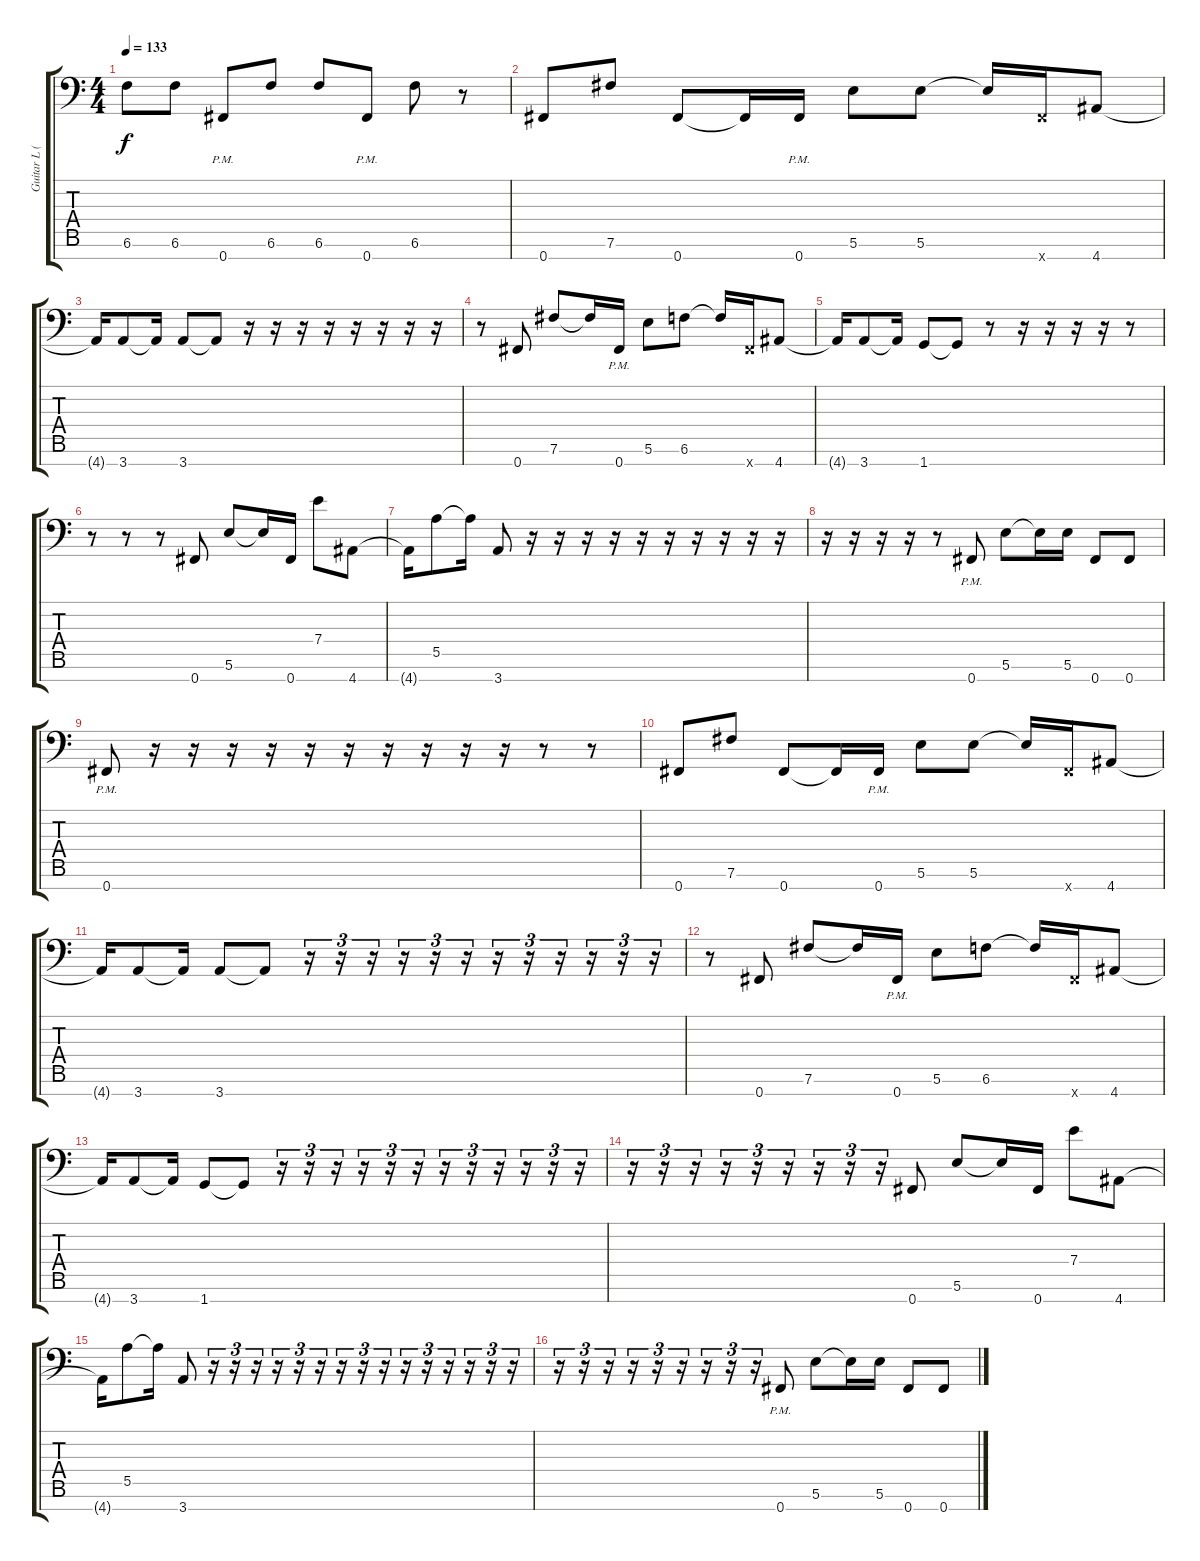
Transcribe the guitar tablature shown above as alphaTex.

\track ("Guitar L (Bottom 7)" "Guitar L (") {instrument distortionguitar}
\staff {score tabs}
\tuning (B3 G3 D3 A2 E2 B1 Gb1) {hide}
\ts (4 4)
\tempo 133
\clef f4
\ks c
6.6.8{dy f} 6.6.8 0.7{pm}.8 6.6.8 6.6.8 0.7{pm}.8 6.6.8 r.8 |
0.7.8 7.6.8 0.7.8 0.7{t}.16 0.7{pm}.16 5.6.8 5.6.8 5.6{t}.16 0.7{x}.16 4.7.8 |
4.7{t}.16 3.7.8 3.7{t}.16 3.7.8 3.7{t}.8 r.16 r.16 r.16 r.16 r.16 r.16 r.16 r.16 |
r.8 0.7.8 7.6.8 7.6{t}.16 0.7{pm}.16 5.6.8 6.6.8 6.6{t}.16 0.7{x}.16 4.7.8 |
4.7{t}.16 3.7.8 3.7{t}.16 1.7.8 1.7{t}.8 r.8 r.16 r.16 r.16 r.16 r.8 |
r.8 r.8 r.8 0.7.8 5.6.8 5.6{t}.16 0.7.16 7.4.8 4.7.8 |
4.7{t}.16 5.5.8 5.5{t}.16 3.7.8 r.16 r.16 r.16 r.16 r.16 r.16 r.16 r.16 r.16 r.16 |
r.16 r.16 r.16 r.16 r.8 0.7{pm}.8 5.6.8 5.6{t}.16 5.6.16 0.7.8 0.7.8 |
0.7{pm}.8 r.16 r.16 r.16 r.16 r.16 r.16 r.16 r.16 r.16 r.16 r.8 r.8 |
0.7.8 7.6.8 0.7.8 0.7{t}.16 0.7{pm}.16 5.6.8 5.6.8 5.6{t}.16 0.7{x}.16 4.7.8 |
4.7{t}.16 3.7.8 3.7{t}.16 3.7.8 3.7{t}.8 r.16{tu (3 2)} r.16{tu (3 2)} r.16{tu (3 2)} r.16{tu (3 2)} r.16{tu (3 2)} r.16{tu (3 2)} r.16{tu (3 2)} r.16{tu (3 2)} r.16{tu (3 2)} r.16{tu (3 2)} r.16{tu (3 2)} r.16{tu (3 2)} |
r.8 0.7.8 7.6.8 7.6{t}.16 0.7{pm}.16 5.6.8 6.6.8 6.6{t}.16 0.7{x}.16 4.7.8 |
4.7{t}.16 3.7.8 3.7{t}.16 1.7.8 1.7{t}.8 r.16{tu (3 2)} r.16{tu (3 2)} r.16{tu (3 2)} r.16{tu (3 2)} r.16{tu (3 2)} r.16{tu (3 2)} r.16{tu (3 2)} r.16{tu (3 2)} r.16{tu (3 2)} r.16{tu (3 2)} r.16{tu (3 2)} r.16{tu (3 2)} |
r.16{tu (3 2)} r.16{tu (3 2)} r.16{tu (3 2)} r.16{tu (3 2)} r.16{tu (3 2)} r.16{tu (3 2)} r.16{tu (3 2)} r.16{tu (3 2)} r.16{tu (3 2)} 0.7.8 5.6.8 5.6{t}.16 0.7.16 7.4.8 4.7.8 |
4.7{t}.16 5.5.8 5.5{t}.16 3.7.8 r.16{tu (3 2)} r.16{tu (3 2)} r.16{tu (3 2)} r.16{tu (3 2)} r.16{tu (3 2)} r.16{tu (3 2)} r.16{tu (3 2)} r.16{tu (3 2)} r.16{tu (3 2)} r.16{tu (3 2)} r.16{tu (3 2)} r.16{tu (3 2)} r.16{tu (3 2)} r.16{tu (3 2)} r.16{tu (3 2)} |
r.16{tu (3 2)} r.16{tu (3 2)} r.16{tu (3 2)} r.16{tu (3 2)} r.16{tu (3 2)} r.16{tu (3 2)} r.16{tu (3 2)} r.16{tu (3 2)} r.16{tu (3 2)} 0.7{pm}.8 5.6.8 5.6{t}.16 5.6.16 0.7.8 0.7.8
